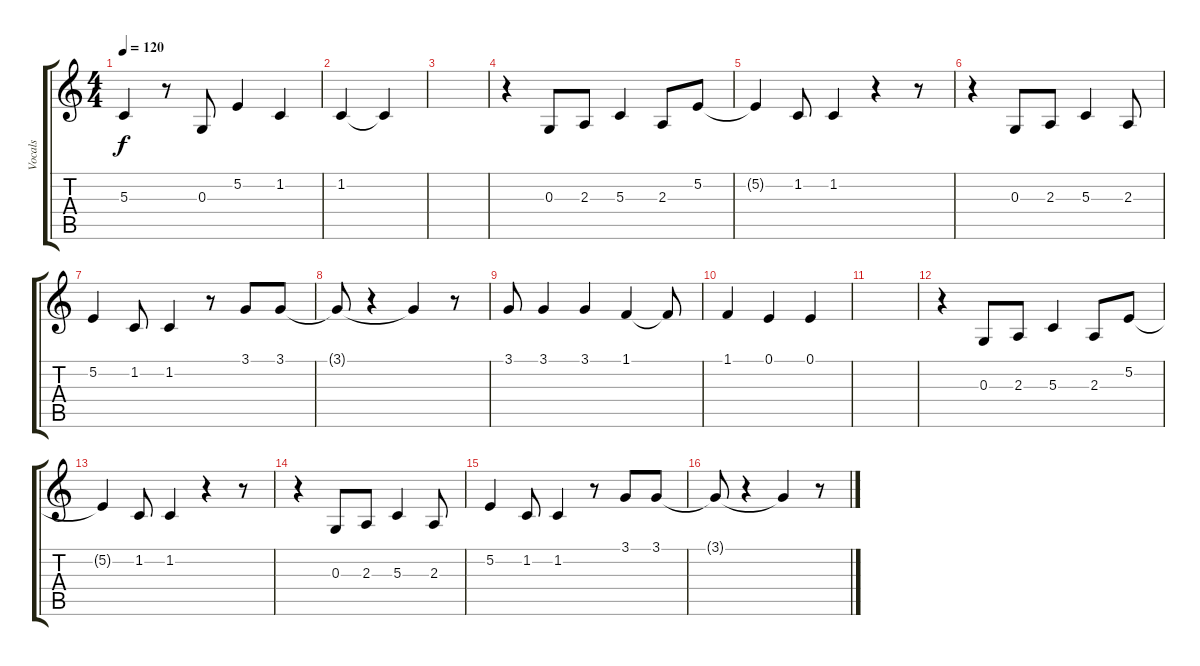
\track ("Vocals" "Vocals") {instrument oboe}
\staff {score tabs}
\tuning (E4 B3 G3 D3 A2 E2) {hide}
\ts (4 4)
\tempo 120
\clef g2
\ks c
5.3{t}.4{dy f} r.8 0.3.8 5.2.4 1.2.4 |
1.2.4 1.2{t}.4 |
|
r.4 0.3.8 2.3.8 5.3.4 2.3.8 5.2.8 |
5.2{t}.4 1.2.8 1.2.4 r.4 r.8 |
r.4 0.3.8 2.3.8 5.3.4 2.3.8 |
5.2.4 1.2.8 1.2.4 r.8 3.1.8 3.1.8 |
3.1{t}.8 r.4 3.1{t}.4 r.8 |
3.1.8 3.1.4 3.1.4 1.1.4 1.1{t}.8 |
1.1.4 0.1.4 0.1.4 |
|
r.4 0.3.8 2.3.8 5.3.4 2.3.8 5.2.8 |
5.2{t}.4 1.2.8 1.2.4 r.4 r.8 |
r.4 0.3.8 2.3.8 5.3.4 2.3.8 |
5.2.4 1.2.8 1.2.4 r.8 3.1.8 3.1.8 |
3.1{t}.8 r.4 3.1{t}.4 r.8
